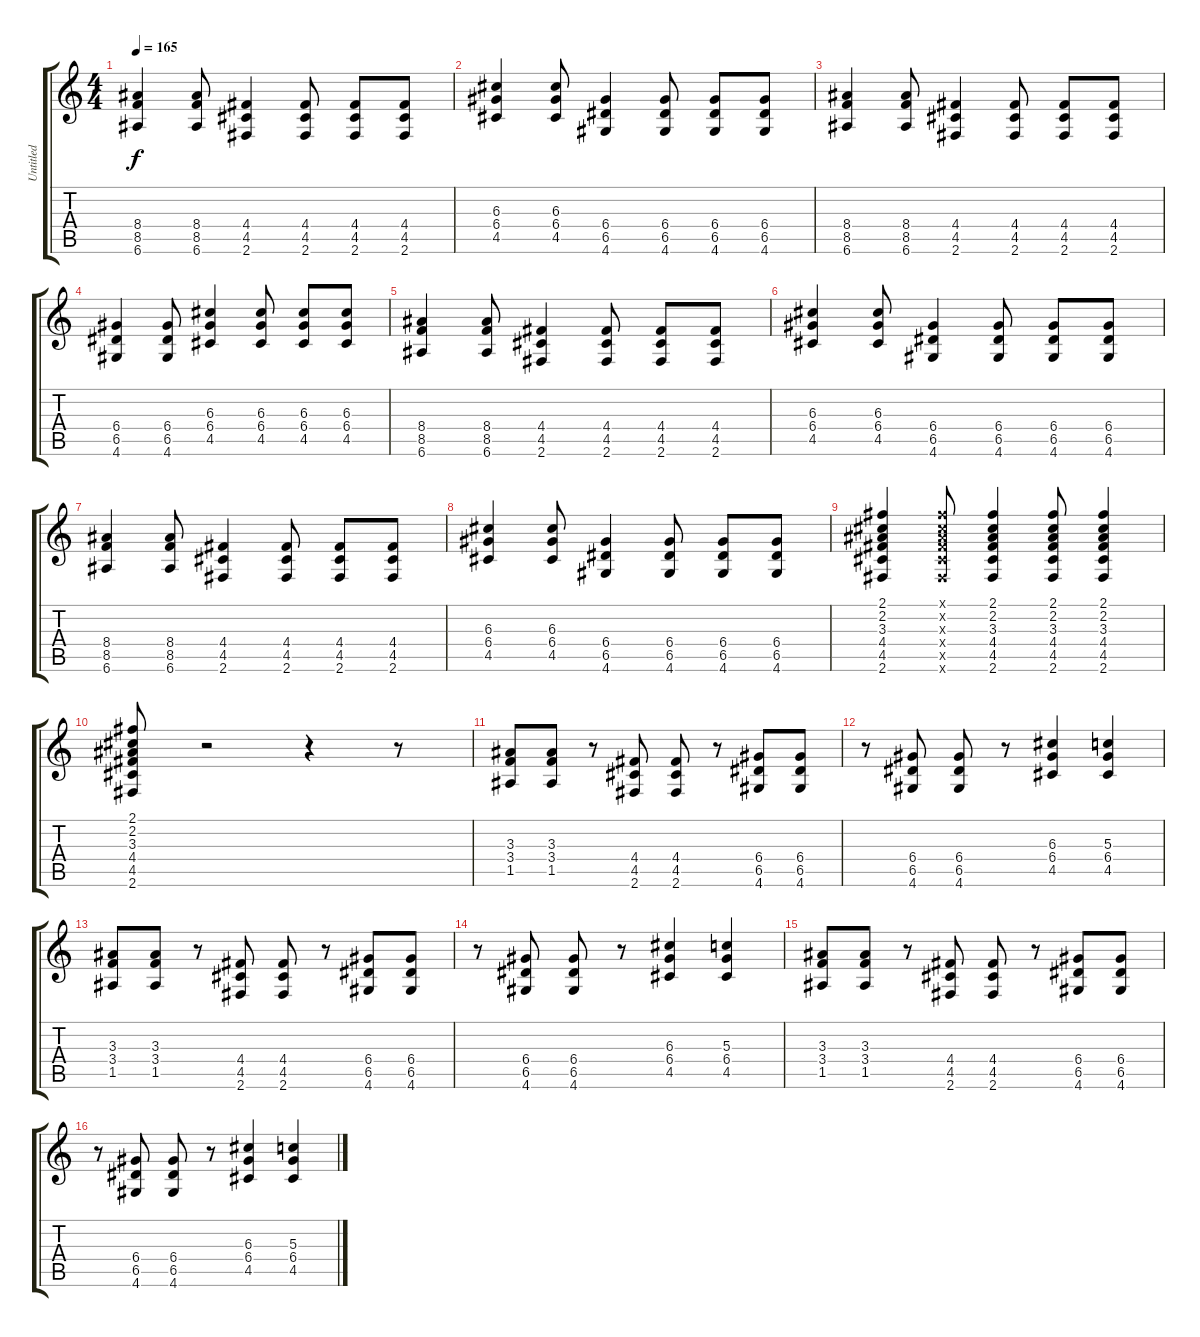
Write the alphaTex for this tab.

\track ("Untitled" "Untitled") {instrument distortionguitar}
\staff {score tabs}
\tuning (E4 B3 G3 D3 A2 E2) {hide}
\ts (4 4)
\tempo 165
\clef g2
\ks c
(8.4 8.5 6.6).4{dy f} (8.4 8.5 6.6).8 (4.4 4.5 2.6).4 (4.4 4.5 2.6).8 (4.4 4.5 2.6).8 (4.4 4.5 2.6).8 |
(6.3 6.4 4.5).4 (6.3 6.4 4.5).8 (6.4 6.5 4.6).4 (6.4 6.5 4.6).8 (6.4 6.5 4.6).8 (6.4 6.5 4.6).8 |
(8.4 8.5 6.6).4 (8.4 8.5 6.6).8 (4.4 4.5 2.6).4 (4.4 4.5 2.6).8 (4.4 4.5 2.6).8 (4.4 4.5 2.6).8 |
(6.4 6.5 4.6).4 (6.4 6.5 4.6).8 (6.3 6.4 4.5).4 (6.3 6.4 4.5).8 (6.3 6.4 4.5).8 (6.3 6.4 4.5).8 |
(8.4 8.5 6.6).4 (8.4 8.5 6.6).8 (4.4 4.5 2.6).4 (4.4 4.5 2.6).8 (4.4 4.5 2.6).8 (4.4 4.5 2.6).8 |
(6.3 6.4 4.5).4 (6.3 6.4 4.5).8 (6.4 6.5 4.6).4 (6.4 6.5 4.6).8 (6.4 6.5 4.6).8 (6.4 6.5 4.6).8 |
(8.4 8.5 6.6).4 (8.4 8.5 6.6).8 (4.4 4.5 2.6).4 (4.4 4.5 2.6).8 (4.4 4.5 2.6).8 (4.4 4.5 2.6).8 |
(6.3 6.4 4.5).4 (6.3 6.4 4.5).8 (6.4 6.5 4.6).4 (6.4 6.5 4.6).8 (6.4 6.5 4.6).8 (6.4 6.5 4.6).8 |
(2.1 2.2 3.3 4.4 4.5 2.6).4 (2.1{x} 2.2{x} 3.3{x} 4.4{x} 4.5{x} 2.6{x}).8 (2.1 2.2 3.3 4.4 4.5 2.6).4 (2.1 2.2 3.3 4.4 4.5 2.6).8 (2.1 2.2 3.3 4.4 4.5 2.6).4 |
(2.1 2.2 3.3 4.4 4.5 2.6).8 r.2 r.4 r.8 |
(3.3 3.4 1.5).8 (3.3 3.4 1.5).8 r.8 (4.4 4.5 2.6).8 (4.4 4.5 2.6).8 r.8 (6.4 6.5 4.6).8 (6.4 6.5 4.6).8 |
r.8 (6.4 6.5 4.6).8 (6.4 6.5 4.6).8 r.8 (6.3 6.4 4.5).4 (5.3 6.4 4.5).4 |
(3.3 3.4 1.5).8 (3.3 3.4 1.5).8 r.8 (4.4 4.5 2.6).8 (4.4 4.5 2.6).8 r.8 (6.4 6.5 4.6).8 (6.4 6.5 4.6).8 |
r.8 (6.4 6.5 4.6).8 (6.4 6.5 4.6).8 r.8 (6.3 6.4 4.5).4 (5.3 6.4 4.5).4 |
(3.3 3.4 1.5).8 (3.3 3.4 1.5).8 r.8 (4.4 4.5 2.6).8 (4.4 4.5 2.6).8 r.8 (6.4 6.5 4.6).8 (6.4 6.5 4.6).8 |
r.8 (6.4 6.5 4.6).8 (6.4 6.5 4.6).8 r.8 (6.3 6.4 4.5).4 (5.3 6.4 4.5).4
